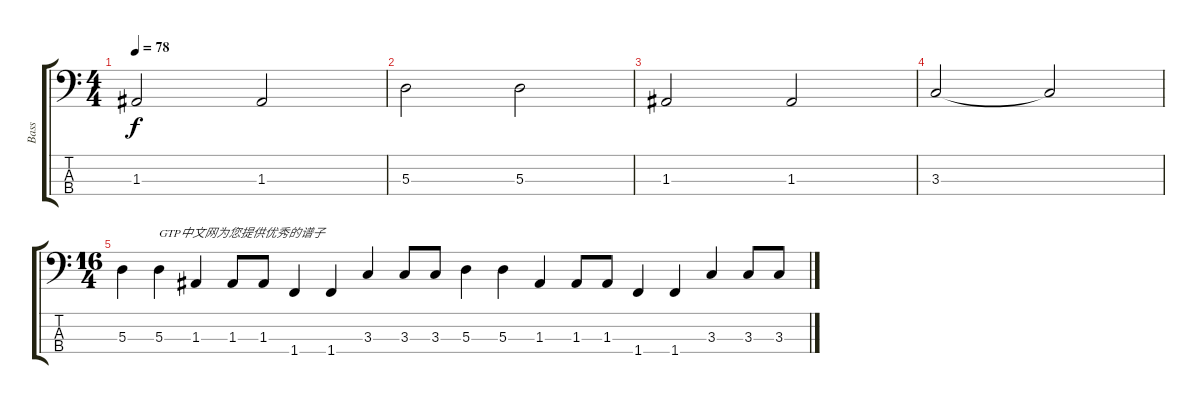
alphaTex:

\track ("Bass" "Bass") {instrument electricbassfinger}
\staff {score tabs}
\tuning (G2 D2 A1 E1) {hide}
\ts (4 4)
\tempo 78
\clef f4
\ks c
1.3.2{dy f} 1.3.2 |
5.3.2 5.3.2 |
1.3.2 1.3.2 |
3.3.2 3.3{t}.2 |
\ts (16 4)
5.3.4 5.3.4{txt "GTP中文网为您提供优秀的谱子"} 1.3.4 1.3.8 1.3.8 1.4.4 1.4.4 3.3.4 3.3.8 3.3.8 5.3.4 5.3.4 1.3.4 1.3.8 1.3.8 1.4.4 1.4.4 3.3.4 3.3.8 3.3.8
